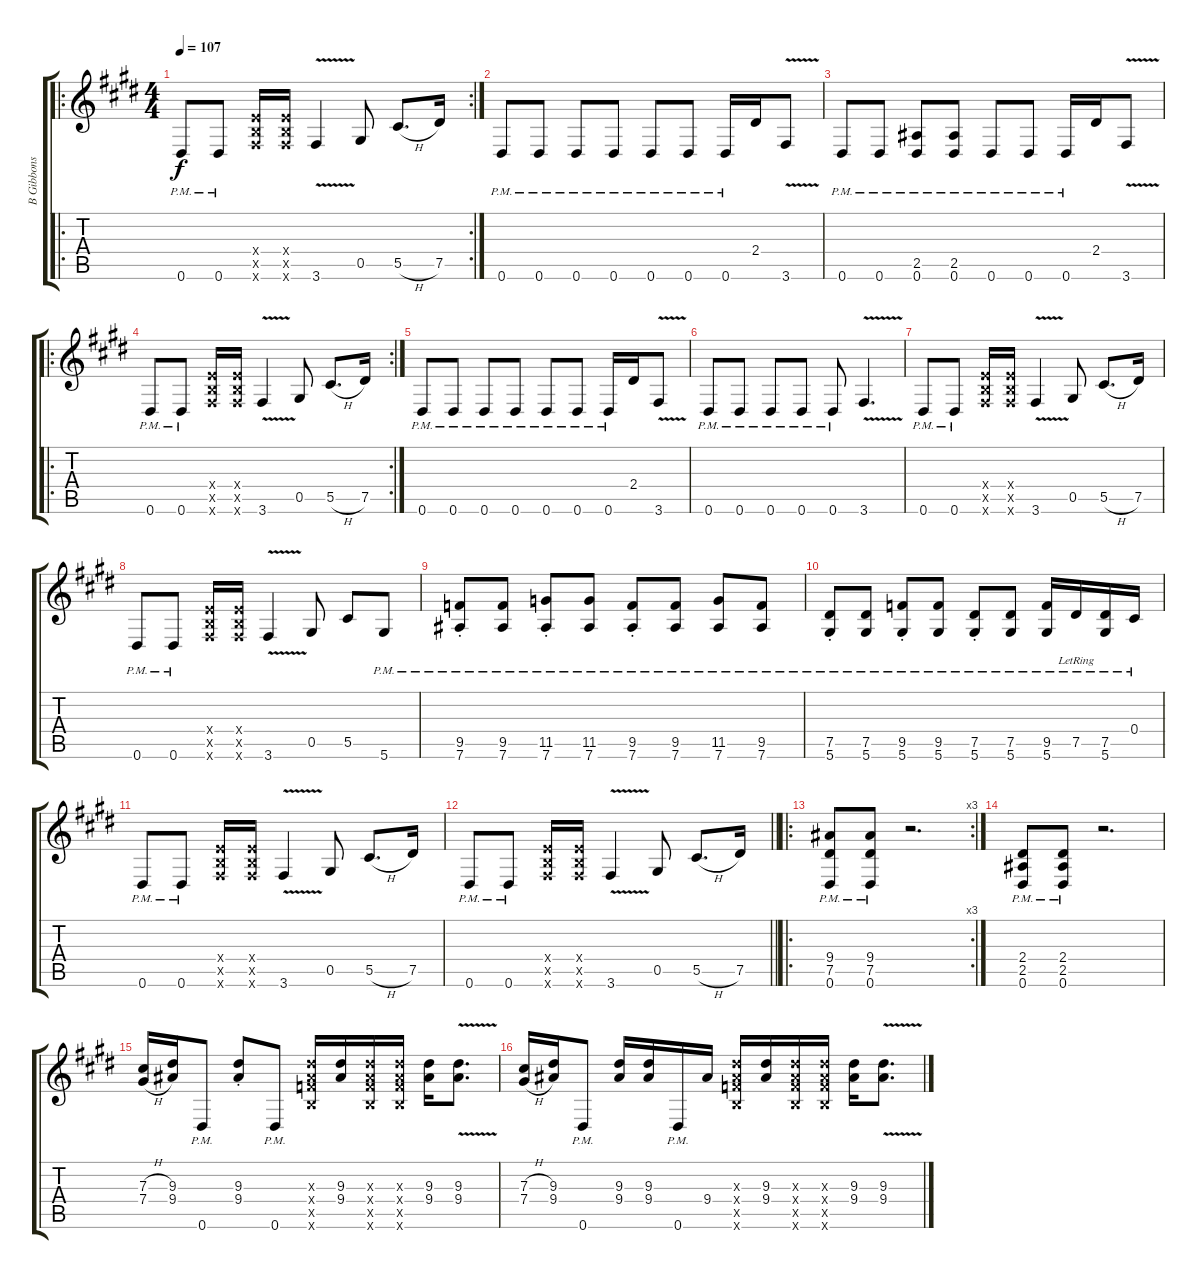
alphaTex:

\track ("B Gibbons" "B Gibbons") {instrument distortionguitar}
\staff {score tabs}
\tuning (Eb4 Bb3 Gb3 Db3 Ab2 Eb2) {hide}
\ro
\rc 2
\ts (4 4)
\tempo 107
\clef g2
\ks c#minor
0.6{pm}.8{dy f} 0.6{pm}.8 (3.4{x} 3.5{x} 3.6{x}).16 (3.4{x} 3.5{x} 3.6{x}).16 3.6{v}.4 0.5.8 5.5{h}.8{d} 7.5.16 |
\ks e
0.6{pm}.8 0.6{pm}.8 0.6{pm}.8 0.6{pm}.8 0.6{pm}.8 0.6{pm}.8 0.6{pm}.16 2.4.16 3.6{v}.8 |
\ks c#minor
0.6{pm}.8 0.6{pm}.8 (2.5{pm} 0.6{pm}).8 (2.5{pm} 0.6{pm}).8 0.6{pm}.8 0.6{pm}.8 0.6{pm}.16 2.4.16 3.6{v}.8 |
\ro
\rc 2
0.6{pm}.8 0.6{pm}.8 (3.4{x} 3.5{x} 3.6{x}).16 (3.4{x} 3.5{x} 3.6{x}).16 3.6{v}.4 0.5.8 5.5{h}.8{d} 7.5.16 |
\ks e
0.6{pm}.8 0.6{pm}.8 0.6{pm}.8 0.6{pm}.8 0.6{pm}.8 0.6{pm}.8 0.6{pm}.16 2.4.16 3.6{v}.8 |
\ks c#minor
0.6{pm}.8 0.6{pm}.8 0.6{pm}.8 0.6{pm}.8 0.6{pm}.8 3.6{v}.4{d} |
0.6{pm}.8 0.6{pm}.8 (3.4{x} 3.5{x} 3.6{x}).16 (3.4{x} 3.5{x} 3.6{x}).16 3.6{v}.4 0.5.8 5.5{h}.8{d} 7.5.16 |
\ks e
0.6{pm}.8 0.6{pm}.8 (3.4{x} 3.5{x} 3.6{x}).16 (3.4{x} 3.5{x} 3.6{x}).16 3.6{v}.4 0.5.8 5.5.8 5.6{pm}.8 |
\ks c#minor
(9.5{pm st} 7.6{pm st}).8 (9.5{pm} 7.6{pm}).8 (11.5{pm st} 7.6{pm st}).8 (11.5{pm} 7.6{pm}).8 (9.5{pm st} 7.6{pm st}).8 (9.5{pm} 7.6{pm}).8 (11.5{pm} 7.6{pm}).8 (9.5{pm} 7.6{pm}).8 |
\ks e
(7.5{pm st} 5.6{pm st}).8 (7.5{pm} 5.6{pm}).8 (9.5{pm st} 5.6{pm st}).8 (9.5{pm} 5.6{pm}).8 (7.5{pm st} 5.6{pm st}).8 (7.5{pm} 5.6{pm}).8 (9.5{pm} 5.6{pm}).16 7.5{pm lr}.16 (7.5{pm} 5.6{pm}).16 0.4{pm}.16 |
\ks c#minor
0.6{pm}.8 0.6{pm}.8 (3.4{x} 3.5{x} 3.6{x}).16 (3.4{x} 3.5{x} 3.6{x}).16 3.6{v}.4 0.5.8 5.5{h}.8{d} 7.5.16 |
\barLineRight lightlight
0.6{pm}.8 0.6{pm}.8 (3.4{x} 3.5{x} 3.6{x}).16 (3.4{x} 3.5{x} 3.6{x}).16 3.6{v}.4 0.5.8 5.5{h}.8{d} 7.5.16 |
\ro
\rc 3
\ks e
(9.4{pm} 7.5{pm} 0.6{pm}).8 (9.4{pm} 7.5{pm} 0.6{pm}).8 r.2{d} |
(2.4{pm} 2.5{pm} 0.6{pm}).8 (2.4{pm} 2.5{pm} 0.6{pm}).8 r.2{d} |
(7.3{h} 7.4{h}).16 (9.3 9.4).16 0.6{pm}.8 (9.3{st} 9.4{st}).8 0.6{pm}.8 (9.3{x} 9.4{x} 9.5{x} 8.6{x}).16 (9.3 9.4).16 (9.3{x} 9.4{x} 9.5{x} 8.6{x}).16 (9.3{x} 9.4{x} 9.5{x} 8.6{x}).16 (9.3 9.4).16 (9.3{v} 9.4{v}).8{d} |
\ks c#minor
(7.3{h} 7.4{h}).16 (9.3 9.4).16 0.6{pm}.8 (9.3 9.4).16 (9.3 9.4).16 0.6{pm}.16 9.4.16 (9.3{x} 9.4{x} 9.5{x} 8.6{x}).16 (9.3 9.4).16 (9.3{x} 9.4{x} 9.5{x} 8.6{x}).16 (9.3{x} 9.4{x} 9.5{x} 8.6{x}).16 (9.3 9.4).16 (9.3{v} 9.4{v}).8{d}
